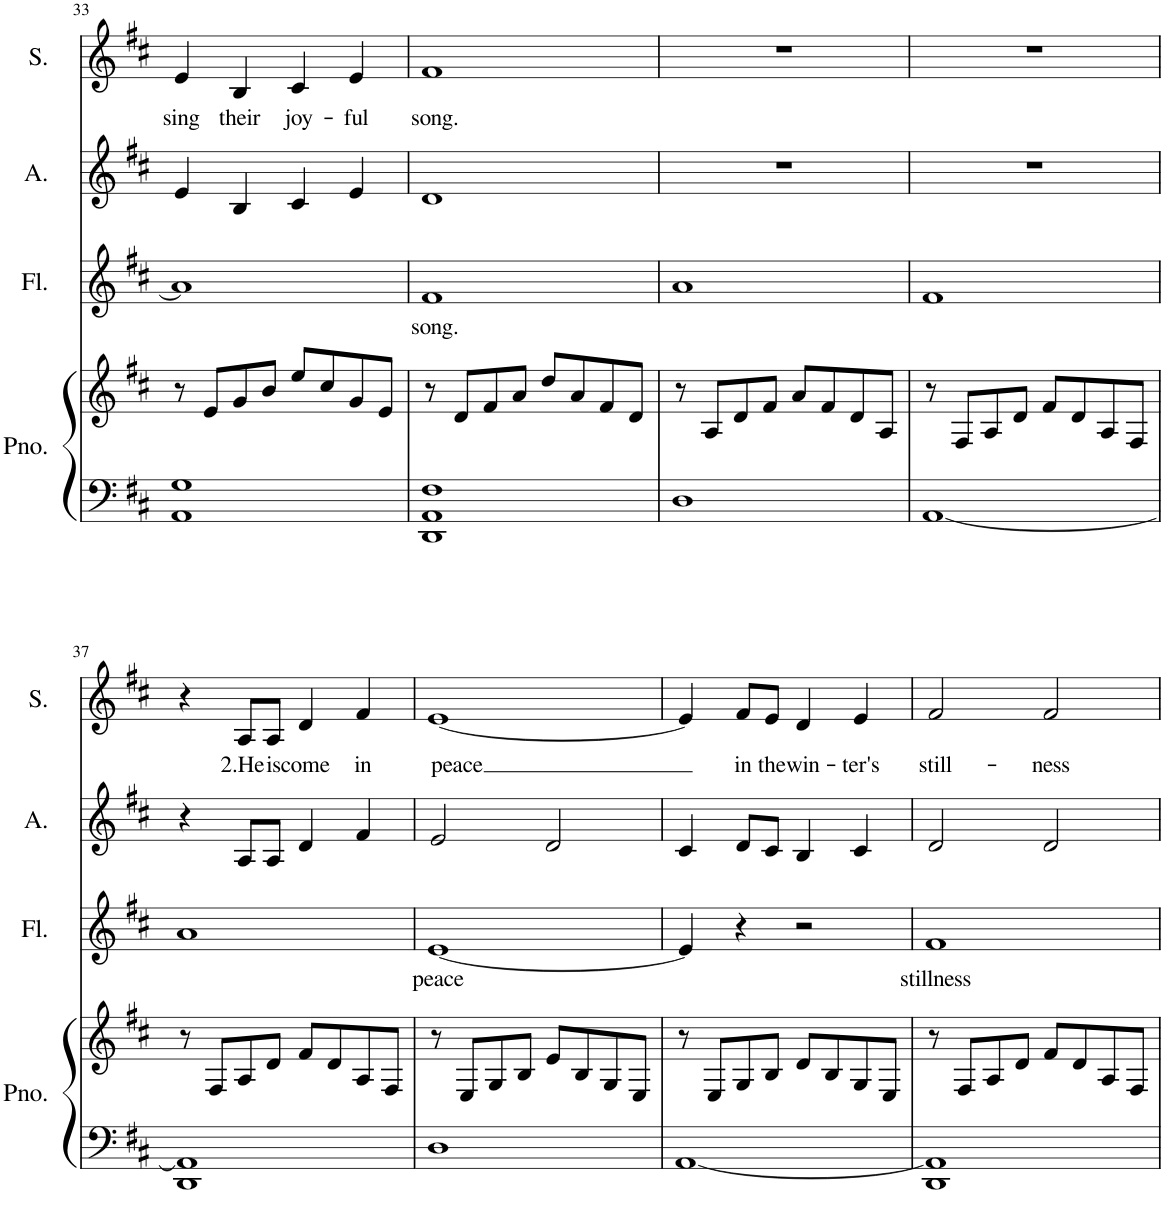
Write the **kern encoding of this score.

**kern	**kern	**kern	**text	**kern	**kern	**text
*part4	*part4	*part3	*part3	*part2	*part1	*part1
*staff5	*staff4	*staff3	*staff3	*staff2	*staff1	*staff1
*I"Piano	*	*I"Flute	*	*I"Alto	*I"Soprano	*
*I'Pno.	*	*I'Fl.	*	*I'A.	*I'S.	*
!!LO:PB:g=z
*clefF4	*clefG2	*clefG2	*	*clefG2	*clefG2	*
*k[f#c#]	*k[f#c#]	*k[f#c#]	*	*k[f#c#]	*k[f#c#]	*
*M2/2	*M2/2	*M2/2	*	*M2/2	*M2/2	*
=33	=33	=33	=33	=33	=33	=33
!	!	!	!	!	!	!LO:LY:b
1AA 1G	8r	1a]	.	4e/	4e/	sing
.	8e/L	.	.	.	.	.
!	!	!	!	!	!	!LO:LY:b
.	8g/	.	.	4B/	4B/	their
.	8b/J	.	.	.	.	.
!	!	!	!	!	!	!LO:LY:b
.	8ee/L	.	.	4c#/	4c#/	joy-
.	8cc#/	.	.	.	.	.
!	!	!	!	!	!	!LO:LY:b
.	8g/	.	.	4e/	4e/	-ful
.	8e/J	.	.	.	.	.
=34	=34	=34	=34	=34	=34	=34
!	!	!	!LO:LY:b	!	!	!LO:LY:b
1DD 1AA 1F#	8r	1f#	song.	1d	1f#	song.
.	8d/L	.	.	.	.	.
.	8f#/	.	.	.	.	.
.	8a/J	.	.	.	.	.
.	8dd/L	.	.	.	.	.
.	8a/	.	.	.	.	.
.	8f#/	.	.	.	.	.
.	8d/J	.	.	.	.	.
=35	=35	=35	=35	=35	=35	=35
1D	8r	1a	.	1r	1r	.
.	8A/L	.	.	.	.	.
.	8d/	.	.	.	.	.
.	8f#/J	.	.	.	.	.
.	8a/L	.	.	.	.	.
.	8f#/	.	.	.	.	.
.	8d/	.	.	.	.	.
.	8A/J	.	.	.	.	.
=36	=36	=36	=36	=36	=36	=36
[1AA	8r	1f#	.	1r	1r	.
.	8F#/L	.	.	.	.	.
.	8A/	.	.	.	.	.
.	8d/J	.	.	.	.	.
.	8f#/L	.	.	.	.	.
.	8d/	.	.	.	.	.
.	8A/	.	.	.	.	.
.	8F#/J	.	.	.	.	.
!!LO:LB:g=z
=37	=37	=37	=37	=37	=37	=37
1DD 1AA]	8r	1a	.	4r	4r	.
.	8F#/L	.	.	.	.	.
!	!	!	!	!	!	!LO:LY:b
.	8A/	.	.	8A/L	8A/L	2.He
!	!	!	!	!	!	!LO:LY:b
.	8d/J	.	.	8A/J	8A/J	is
!	!	!	!	!	!	!LO:LY:b
.	8f#/L	.	.	4d/	4d/	come
.	8d/	.	.	.	.	.
!	!	!	!	!	!	!LO:LY:b
.	8A/	.	.	4f#/	4f#/	in
.	8F#/J	.	.	.	.	.
=38	=38	=38	=38	=38	=38	=38
!	!	!	!LO:LY:b	!	!	!LO:LY:b
1D	8r	[1e	peace	2e/	[1e	peace
.	8E/L	.	.	.	.	.
.	8G/	.	.	.	.	.
.	8B/J	.	.	.	.	.
.	8e/L	.	.	2d/	.	.
.	8B/	.	.	.	.	.
.	8G/	.	.	.	.	.
.	8E/J	.	.	.	.	.
=39	=39	=39	=39	=39	=39	=39
[1AA	8r	4e/]	.	4c#/	4e/]	.
.	8E/L	.	.	.	.	.
!	!	!	!	!	!	!LO:LY:b
.	8G/	4r	.	8d/L	8f#/L	in
!	!	!	!	!	!	!LO:LY:b
.	8B/J	.	.	8c#/J	8e/J	the
!	!	!	!	!	!	!LO:LY:b
.	8d/L	2r	.	4B/	4d/	win-
.	8B/	.	.	.	.	.
!	!	!	!	!	!	!LO:LY:b
.	8G/	.	.	4c#/	4e/	-ter's
.	8E/J	.	.	.	.	.
=40	=40	=40	=40	=40	=40	=40
!	!	!	!LO:LY:b	!	!	!LO:LY:b
1DD 1AA]	8r	1f#	stillness	2d/	2f#/	still-
.	8F#/L	.	.	.	.	.
.	8A/	.	.	.	.	.
.	8d/J	.	.	.	.	.
!	!	!	!	!	!	!LO:LY:b
.	8f#/L	.	.	2d/	2f#/	-ness
.	8d/	.	.	.	.	.
.	8A/	.	.	.	.	.
.	8F#/J	.	.	.	.	.
=	=	=	=	=	=	=
*-	*-	*-	*-	*-	*-	*-
